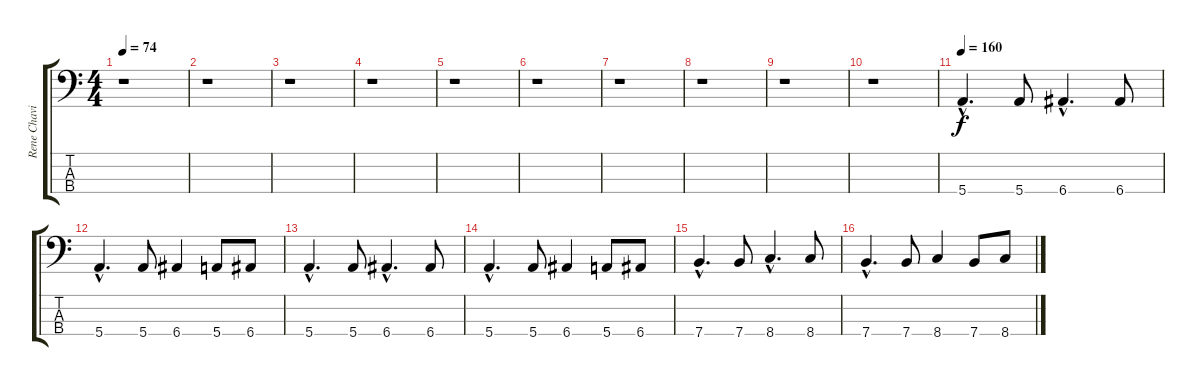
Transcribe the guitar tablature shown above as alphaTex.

\track ("Rene Chavin" "Rene Chavi") {instrument electricbassfinger}
\staff {score tabs}
\tuning (G2 D2 A1 E1) {hide}
\ts (4 4)
\tempo 74
\clef f4
\ks c
r.1{dy f} |
r.1 |
r.1 |
r.1 |
r.1 |
r.1 |
r.1 |
r.1 |
r.1 |
r.1 |
\tempo 160
5.4{hac}.4{d} 5.4.8 6.4{hac}.4{d} 6.4.8 |
5.4{hac}.4{d} 5.4.8 6.4.4 5.4.8 6.4.8 |
5.4{hac}.4{d} 5.4.8 6.4{hac}.4{d} 6.4.8 |
5.4{hac}.4{d} 5.4.8 6.4.4 5.4.8 6.4.8 |
7.4{hac}.4{d} 7.4.8 8.4{hac}.4{d} 8.4.8 |
7.4{hac}.4{d} 7.4.8 8.4.4 7.4.8 8.4.8
